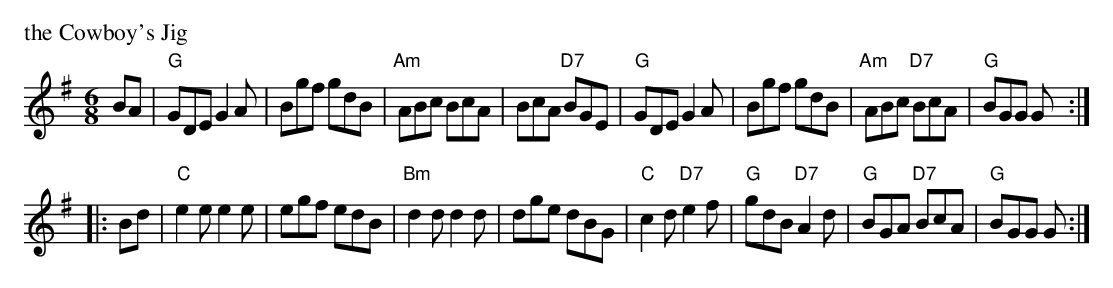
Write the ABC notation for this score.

X:1
P: the Cowboy's Jig
M: 6/8
L: 1/8
K: G
BA \
| "G"GDE G2A | Bgf gdB | "Am"ABc BcA | BcA "D7"BGE \
| "G"GDE G2A | Bgf gdB | "Am"ABc "D7"BcA | "G"BGG G :|
|: Bd \
| "C"e2e e2e | egf edB | "Bm"d2d d2d | dge dBG \
| "C"c2d "D7"e2f | "G"gdB "D7"A2d | "G"BGA "D7"BcA | "G"BGG G :|
